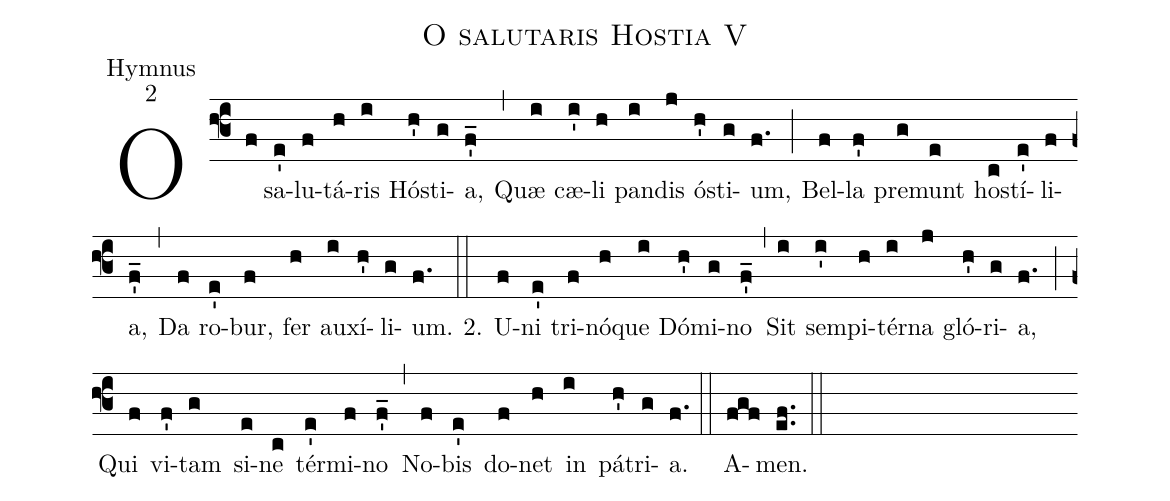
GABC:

name: O salutaris Hostia V;
office-part: Hymnus;
mode: 2;
%%
(f3)O(f) sa(e')lu(f)tá(h)ris(i) Hós(h')ti(g)a,(f'_) (,) Quæ(i) cæ(i')li(h) pan(i)dis(j) ós(h')ti(g)um,(f.) (;) Bel(f)la(f') pre(g)munt(e) hos(c)tí(e')li(f)a,(f_') (,) Da(f) ro(e')bur,(f) fer(h) au(i)xí(h')li(g)um.(f.) (::)
2. U(f)ni(e') tri(f)nó(h)que(i) Dó(h')mi(g)no(f'_) (,) Sit(i) sem(i')pi(h)tér(i)na(j) gló(h')ri(g)a,(f.) (;) Qui(f) vi(f')tam(g) si(e)ne(c) tér(e')mi(f)no(f_') (,) No(f)bis(e') do(f)net(h) in(i) pá(h')tri(g)a.(f.) (::)
A(fgf)men.(ef..) (::)
